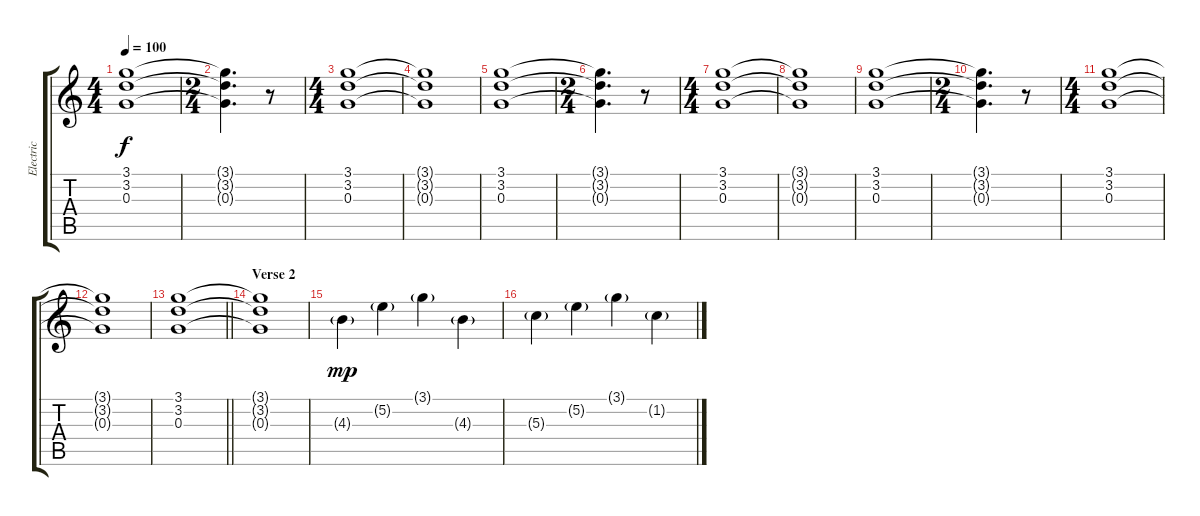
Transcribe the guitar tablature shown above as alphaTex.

\track ("Electric" "Electric") {instrument overdrivenguitar}
\staff {score tabs}
\tuning (E4 B3 G3 D3 A2 E2) {hide}
\ts (4 4)
\tempo 100
\clef g2
\ks c
(3.1 3.2 0.3).1{dy f} |
\ts (2 4)
(3.1{t} 3.2{t} 0.3{t}).4{d} r.8 |
\ts (4 4)
(3.1 3.2 0.3).1 |
(3.1{t} 3.2{t} 0.3{t}).1 |
(3.1 3.2 0.3).1 |
\ts (2 4)
(3.1{t} 3.2{t} 0.3{t}).4{d} r.8 |
\ts (4 4)
(3.1 3.2 0.3).1 |
(3.1{t} 3.2{t} 0.3{t}).1 |
(3.1 3.2 0.3).1 |
\ts (2 4)
(3.1{t} 3.2{t} 0.3{t}).4{d} r.8 |
\ts (4 4)
(3.1 3.2 0.3).1 |
(3.1{t} 3.2{t} 0.3{t}).1 |
\barLineRight lightlight
(3.1 3.2 0.3).1 |
\section ("" "Verse 2")
(3.1{t} 3.2{t} 0.3{t}).1 |
4.3{g}.4{dy mp} 5.2{g}.4 3.1{g}.4 4.3{g}.4 |
5.3{g}.4 5.2{g}.4 3.1{g}.4 1.2{g}.4
